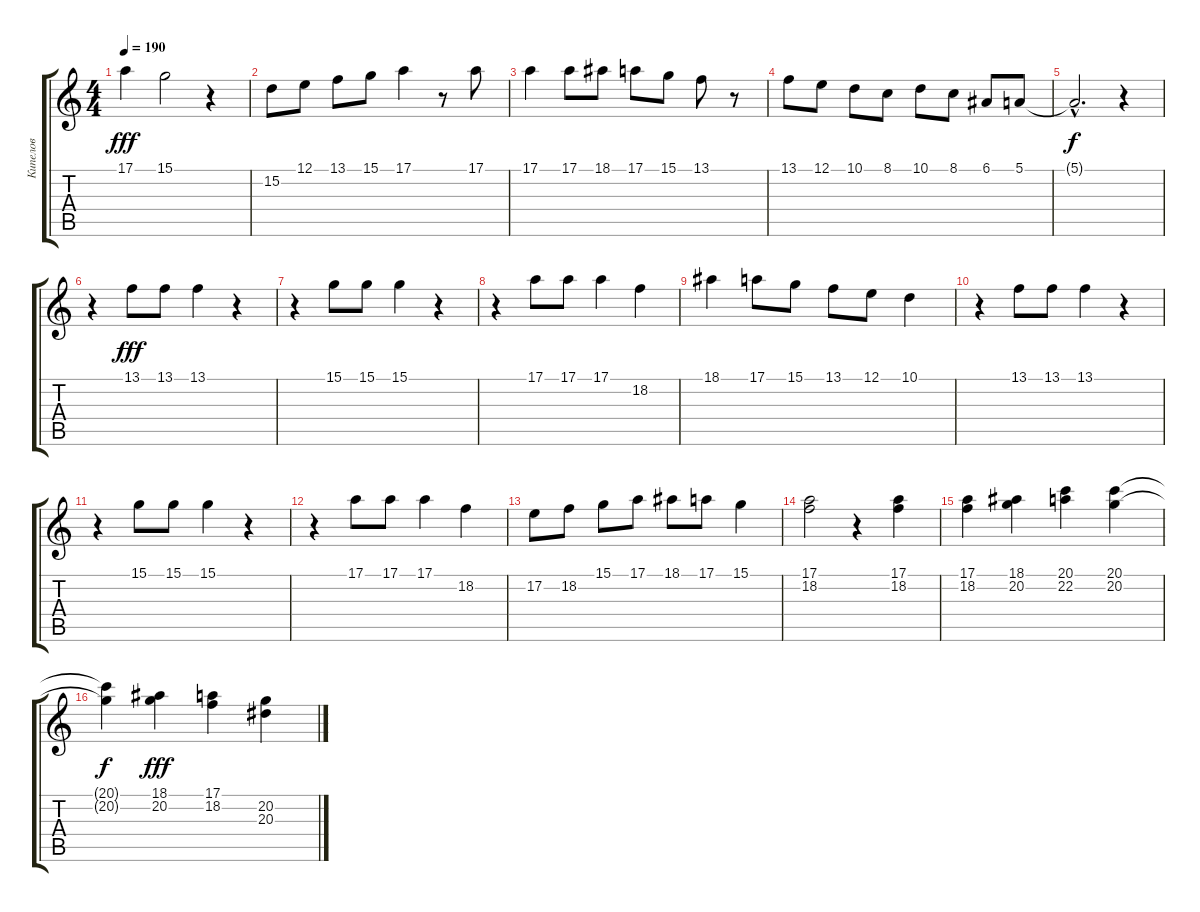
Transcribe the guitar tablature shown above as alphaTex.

\track ("Кипелов" "Кипелов") {instrument violin}
\staff {score tabs}
\tuning (E4 B3 G3 D3 A2 E2) {hide}
\ts (4 4)
\tempo 190
\clef g2
\ks c
17.1.4{dy fff} 15.1.2 r.4 |
15.2.8 12.1.8 13.1.8 15.1.8 17.1.4 r.8 17.1.8 |
17.1.4 17.1.8 18.1.8 17.1.8 15.1.8 13.1.8 r.8 |
13.1.8 12.1.8 10.1.8 8.1.8 10.1.8 8.1.8 6.1.8 5.1.8 |
5.1{hac t}.2{d dy f} r.4 |
r.4 13.1.8{dy fff} 13.1.8 13.1.4 r.4 |
r.4 15.1.8 15.1.8 15.1.4 r.4 |
r.4 17.1.8 17.1.8 17.1.4 18.2.4 |
18.1.4 17.1.8 15.1.8 13.1.8 12.1.8 10.1.4 |
r.4 13.1.8 13.1.8 13.1.4 r.4 |
r.4 15.1.8 15.1.8 15.1.4 r.4 |
r.4 17.1.8 17.1.8 17.1.4 18.2.4 |
17.2.8 18.2.8 15.1.8 17.1.8 18.1.8 17.1.8 15.1.4 |
(17.1 18.2).2 r.4 (17.1 18.2).4 |
(17.1 18.2).4 (18.1 20.2).4 (20.1 22.2).4 (20.1 20.2).4 |
(20.1{t} 20.2{t}).4{dy f} (18.1 20.2).4{dy fff} (17.1 18.2).4 (20.2 20.3).4
